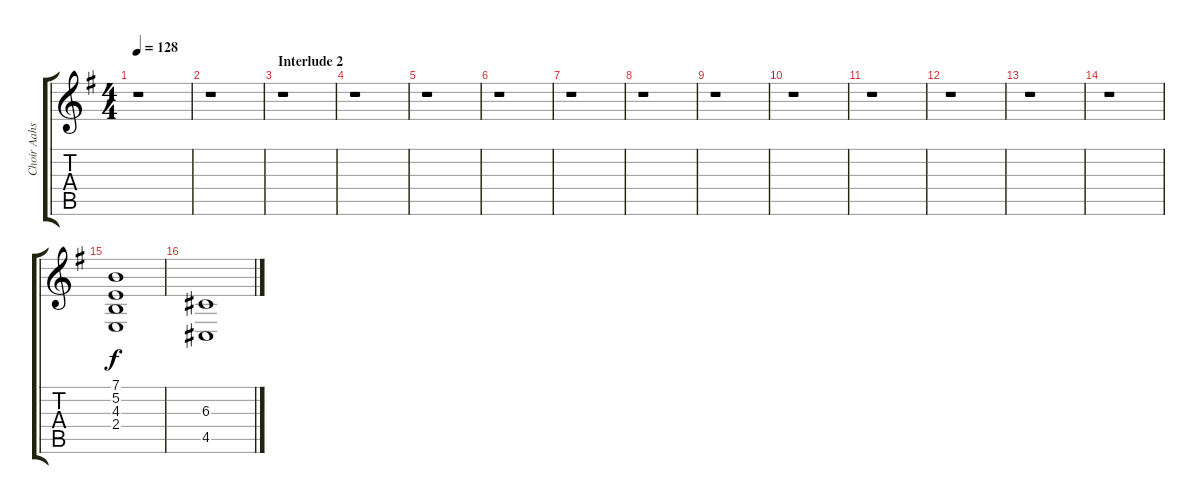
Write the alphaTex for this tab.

\track ("Choir Aahs" "Choir Aahs") {instrument choiraahs}
\staff {score tabs}
\tuning (E4 B3 G3 D3 A2 E2) {hide}
\ts (4 4)
\tempo 128
\clef g2
\ks g
r.1{dy f} |
r.1 |
\section ("" "Interlude 2")
r.1 |
r.1 |
r.1 |
r.1 |
r.1 |
r.1 |
r.1 |
r.1 |
r.1 |
r.1 |
r.1 |
r.1 |
(7.1 5.2 4.3 2.4).1 |
(6.3 4.5).1
